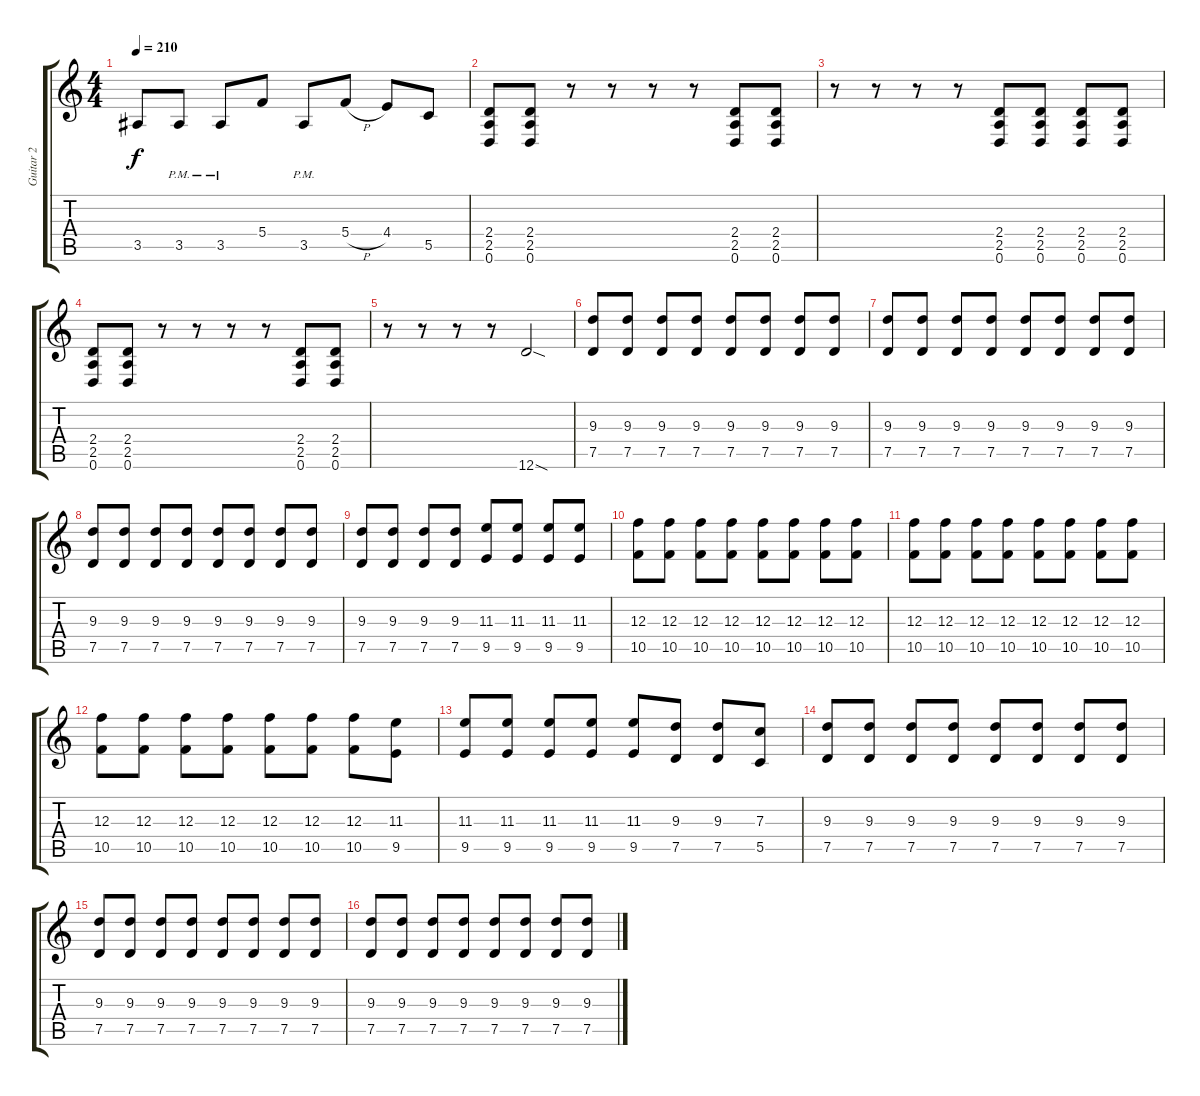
\track ("Guitar 2" "Guitar 2") {instrument distortionguitar}
\staff {score tabs}
\tuning (D4 A3 F3 C3 G2 D2) {hide}
\ts (4 4)
\tempo 210
\clef g2
\ks c
3.5.8{dy f} 3.5{pm}.8 3.5{pm}.8 5.4.8 3.5{pm}.8 5.4{h}.8 4.4.8 5.5.8 |
(2.4 2.5 0.6).8 (2.4 2.5 0.6).8 r.8 r.8 r.8 r.8 (2.4 2.5 0.6).8 (2.4 2.5 0.6).8 |
r.8 r.8 r.8 r.8 (2.4 2.5 0.6).8 (2.4 2.5 0.6).8 (2.4 2.5 0.6).8 (2.4 2.5 0.6).8 |
(2.4 2.5 0.6).8 (2.4 2.5 0.6).8 r.8 r.8 r.8 r.8 (2.4 2.5 0.6).8 (2.4 2.5 0.6).8 |
r.8 r.8 r.8 r.8 12.6{sod}.2 |
(9.3 7.5).8 (9.3 7.5).8 (9.3 7.5).8 (9.3 7.5).8 (9.3 7.5).8 (9.3 7.5).8 (9.3 7.5).8 (9.3 7.5).8 |
(9.3 7.5).8 (9.3 7.5).8 (9.3 7.5).8 (9.3 7.5).8 (9.3 7.5).8 (9.3 7.5).8 (9.3 7.5).8 (9.3 7.5).8 |
(9.3 7.5).8 (9.3 7.5).8 (9.3 7.5).8 (9.3 7.5).8 (9.3 7.5).8 (9.3 7.5).8 (9.3 7.5).8 (9.3 7.5).8 |
(9.3 7.5).8 (9.3 7.5).8 (9.3 7.5).8 (9.3 7.5).8 (11.3 9.5).8 (11.3 9.5).8 (11.3 9.5).8 (11.3 9.5).8 |
(12.3 10.5).8 (12.3 10.5).8 (12.3 10.5).8 (12.3 10.5).8 (12.3 10.5).8 (12.3 10.5).8 (12.3 10.5).8 (12.3 10.5).8 |
(12.3 10.5).8 (12.3 10.5).8 (12.3 10.5).8 (12.3 10.5).8 (12.3 10.5).8 (12.3 10.5).8 (12.3 10.5).8 (12.3 10.5).8 |
(12.3 10.5).8 (12.3 10.5).8 (12.3 10.5).8 (12.3 10.5).8 (12.3 10.5).8 (12.3 10.5).8 (12.3 10.5).8 (11.3 9.5).8 |
(11.3 9.5).8 (11.3 9.5).8 (11.3 9.5).8 (11.3 9.5).8 (11.3 9.5).8 (9.3 7.5).8 (9.3 7.5).8 (7.3 5.5).8 |
(9.3 7.5).8 (9.3 7.5).8 (9.3 7.5).8 (9.3 7.5).8 (9.3 7.5).8 (9.3 7.5).8 (9.3 7.5).8 (9.3 7.5).8 |
(9.3 7.5).8 (9.3 7.5).8 (9.3 7.5).8 (9.3 7.5).8 (9.3 7.5).8 (9.3 7.5).8 (9.3 7.5).8 (9.3 7.5).8 |
(9.3 7.5).8 (9.3 7.5).8 (9.3 7.5).8 (9.3 7.5).8 (9.3 7.5).8 (9.3 7.5).8 (9.3 7.5).8 (9.3 7.5).8
